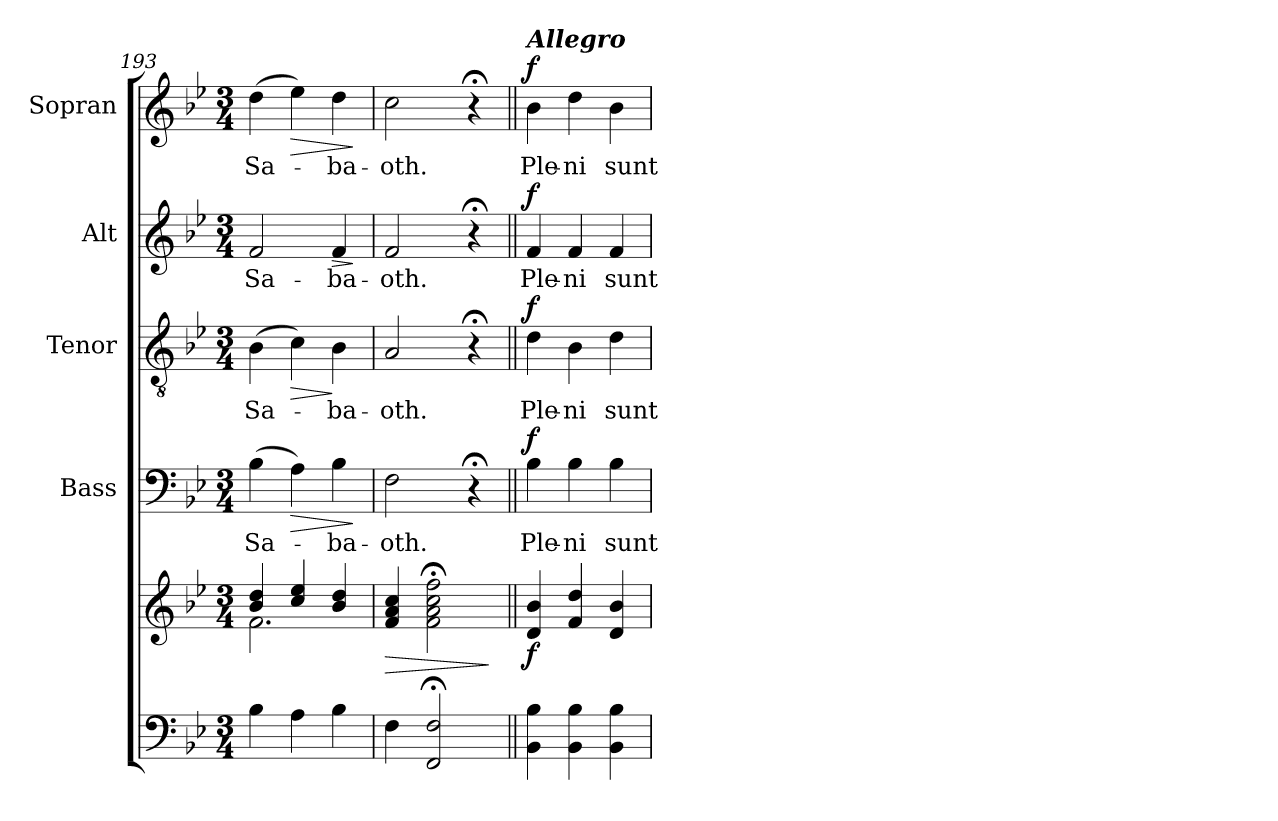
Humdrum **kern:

**kern	**kern	**dynam	**kern	**text	**dynam	**kern	**text	**dynam	**kern	**text	**dynam	**kern	**text	**dynam
*part5	*part5	*part5	*part4	*part4	*part4	*part3	*part3	*part3	*part2	*part2	*part2	*part1	*part1	*part1
*staff6	*staff5	*staff5/6	*staff4	*staff4	*staff4	*staff3	*staff3	*staff3	*staff2	*staff2	*staff2	*staff1	*staff1	*staff1
*	*	*	*I"Bass	*	*	*I"Tenor	*	*	*I"Alt	*	*	*I"Sopran	*	*
*	*	*	*I'B.	*	*	*I'T.	*	*	*I'A.	*	*	*I'S.	*	*
*clefF4	*clefG2	*	*clefF4	*	*	*clefGv2	*	*	*clefG2	*	*	*clefG2	*	*
*k[b-e-]	*k[b-e-]	*	*k[b-e-]	*	*	*k[b-e-]	*	*	*k[b-e-]	*	*	*k[b-e-]	*	*
*B-:	*B-:	*	*B-:	*	*	*B-:	*	*	*B-:	*	*	*B-:	*	*
*M3/4	*M3/4	*	*M3/4	*	*	*M3/4	*	*	*M3/4	*	*	*M3/4	*	*
=193	=193	=193	=193	=193	=193	=193	=193	=193	=193	=193	=193	=193	=193	=193
*	*^	*	*	*	*	*	*	*	*	*	*	*	*	*
!	!	!	!	!	!LO:LY:b	!	!	!LO:LY:b	!	!	!LO:LY:b	!	!	!LO:LY:b	!
4B-\	4b-/ 4dd/	2.f\	.	(>4B-\	Sa-	.	(>4B-\	Sa-	.	2f/	Sa-	.	(>4dd\	Sa-	.
!	!	!	!	!	!	!LO:HP:b	!	!	!LO:HP:b	!	!	!	!	!	!LO:HP:b
4A\	4cc/ 4ee-/	.	.	4A\)	.	>	4c\)	.	>	.	.	.	4ee-\)	.	>
!	!	!	!	!	!LO:LY:b	!	!	!LO:LY:b	!	!	!LO:LY:b	!LO:HP:b	!	!LO:LY:b	!
4B-\	4b-/ 4dd/	.	.	4B-\	-ba-	.	4B-\	-ba-	]	4f/	-ba-	>	4dd\	-ba-	.
*	*v	*v	*	*	*	*	*	*	*	*	*	*	*	*	*
.	.	.	.	.	]	.	.	.	.	.	]	.	.	]
=194	=194	=194	=194	=194	=194	=194	=194	=194	=194	=194	=194	=194	=194	=194
!	!	!LO:HP:b	!	!LO:LY:b	!	!	!LO:LY:b	!	!	!LO:LY:b	!	!	!LO:LY:b	!
4F\	4f/ 4a/ 4cc/	>	2F\	-oth.	.	2A/	-oth.	.	2f/	-oth.	.	2cc\	-oth.	.
2FF/;< 2F/;<	2f\;< 2a\;< 2cc\;< 2ff\;<	.	.	.	.	.	.	.	.	.	.	.	.	.
.	.	.	4r;<	.	.	4r;<	.	.	4r;<	.	.	4r;<	.	.
.	.	]	.	.	.	.	.	.	.	.	.	.	.	.
!!LO:LB:g=z
=195||	=195||	=195||	=195||	=195||	=195||	=195||	=195||	=195||	=195||	=195||	=195||	=195||	=195||	=195||
!	!	!	!	!	!	!	!	!	!	!	!	!LO:TX:a:Bi:t=Allegro	!	!
!	!	!LO:DY:b	!	!LO:LY:b	!LO:DY:a	!	!LO:LY:b	!LO:DY:a	!	!LO:LY:b	!LO:DY:a	!	!LO:LY:b	!LO:DY:a
4BB-\ 4B-\	4d/ 4b-/	f	4B-\	Ple-	f	4d\	Ple-	f	4f/	Ple-	f	4b-\	Ple-	f
!	!	!	!	!LO:LY:b	!	!	!LO:LY:b	!	!	!LO:LY:b	!	!	!LO:LY:b	!
4BB-\ 4B-\	4f/ 4dd/	.	4B-\	-ni	.	4B-\	-ni	.	4f/	-ni	.	4dd\	-ni	.
!	!	!	!	!LO:LY:b	!	!	!LO:LY:b	!	!	!LO:LY:b	!	!	!LO:LY:b	!
4BB-\ 4B-\	4d/ 4b-/	.	4B-\	sunt	.	4d\	sunt	.	4f/	sunt	.	4b-\	sunt	.
=	=	=	=	=	=	=	=	=	=	=	=	=	=	=
*-	*-	*-	*-	*-	*-	*-	*-	*-	*-	*-	*-	*-	*-	*-
